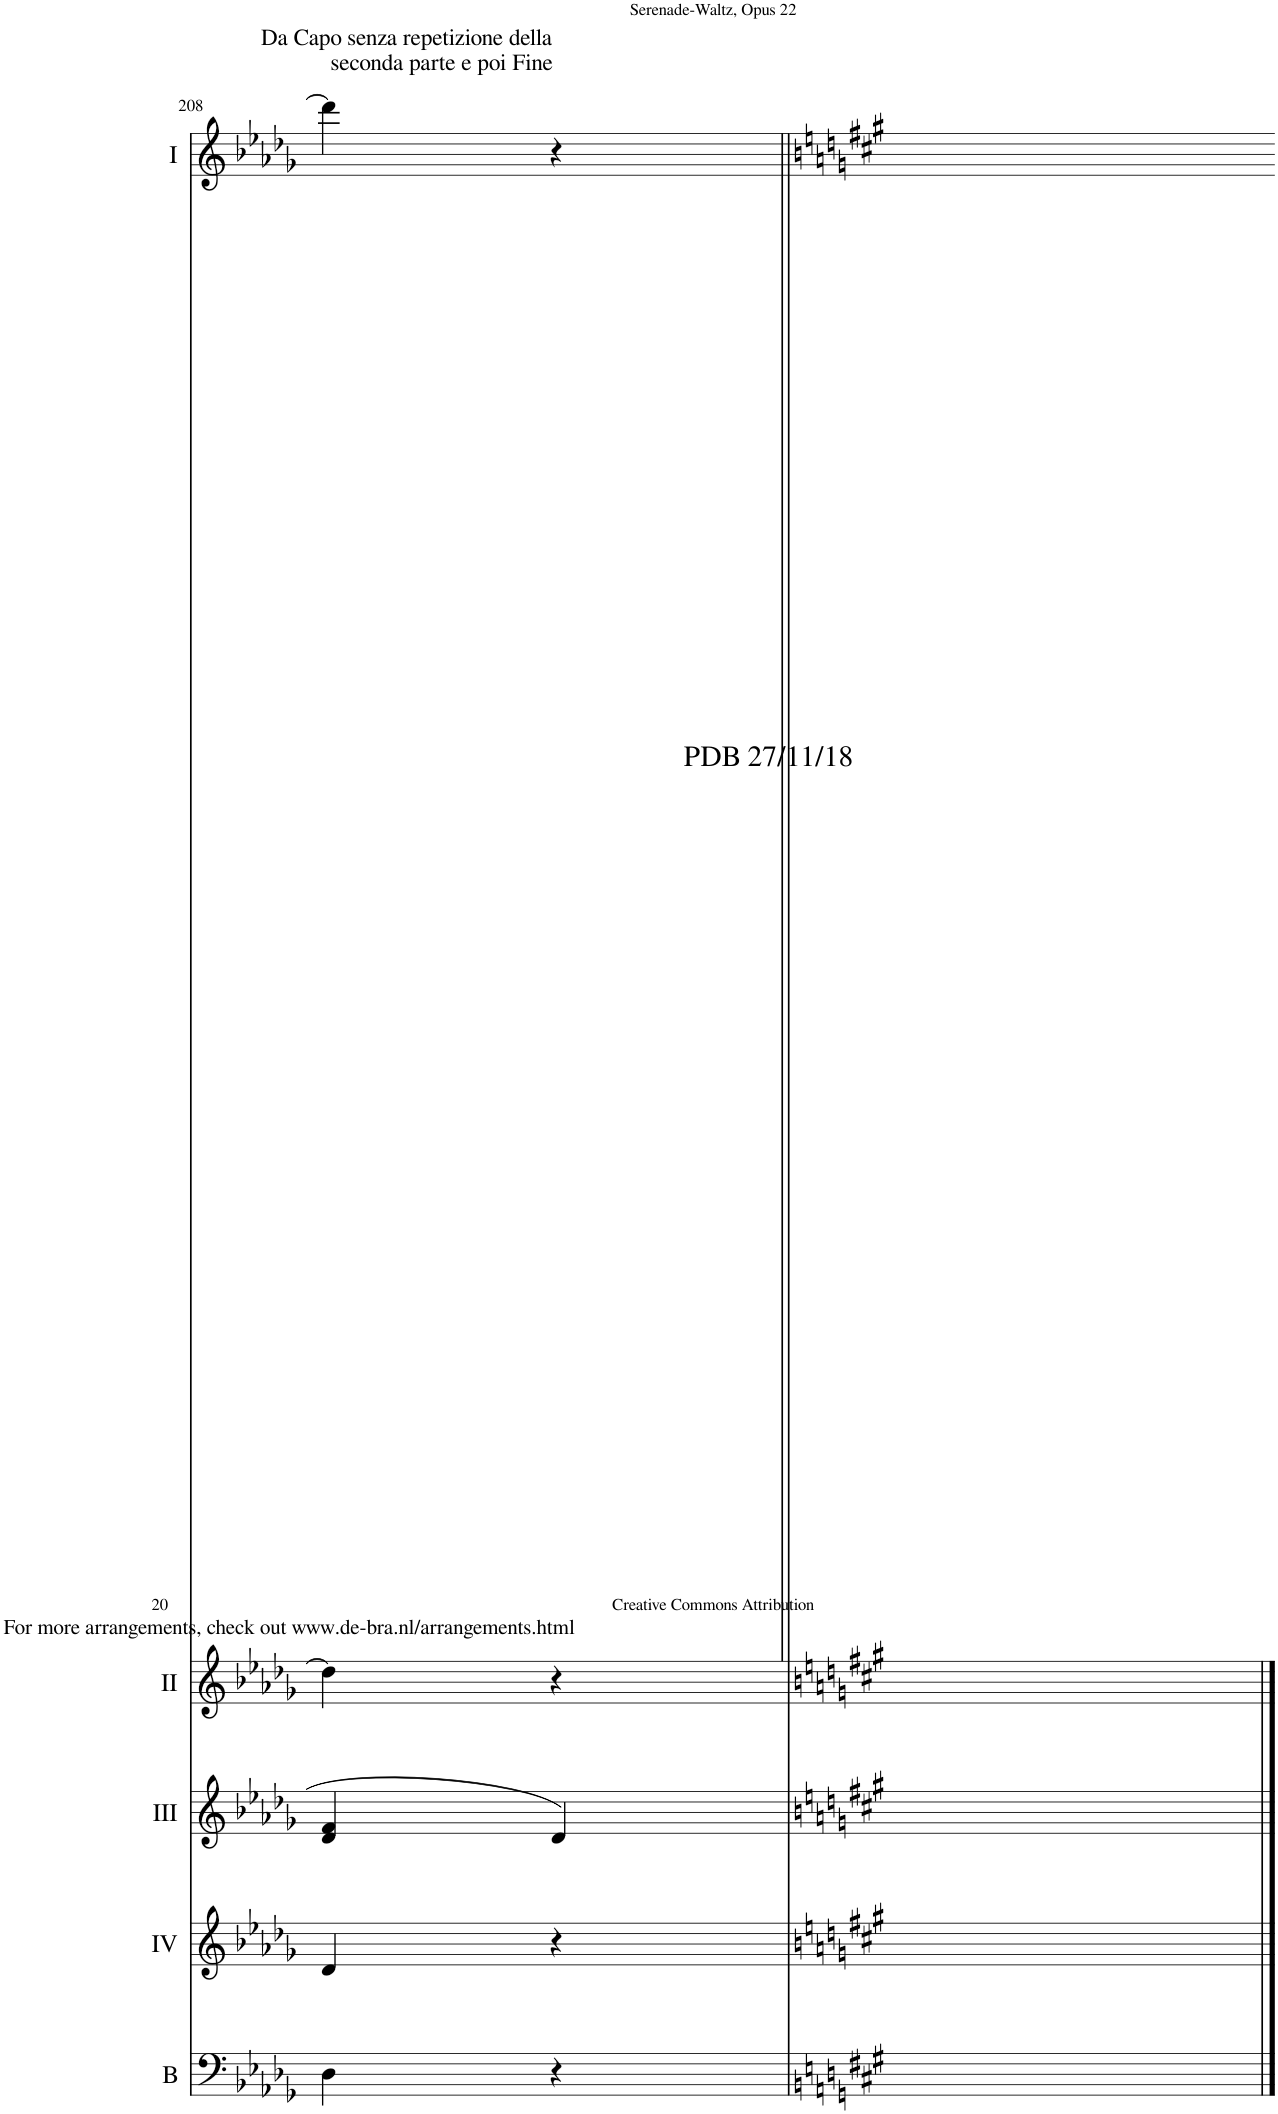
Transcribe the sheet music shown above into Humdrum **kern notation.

**kern	**kern	**kern	**kern	**kern
*part5	*part4	*part3	*part2	*part1
*staff5	*staff4	*staff3	*staff2	*staff1
*I"Bass	*I"Acc. 4	*I"Acc. 3	*I"Acc. 2	*I"Acc. 1
*I'B	*	*	*	*
!!LO:PB:g=z
*clefF4	*clefG2	*clefG2	*clefG2	*clefG2
*Trd7c12	*Trd7c12	*Trd7c12	*	*
*k[b-e-a-d-g-]	*k[b-e-a-d-g-]	*k[b-e-a-d-g-]	*k[b-e-a-d-g-]	*k[b-e-a-d-g-]
*M3/4	*M3/4	*M3/4	*M3/4	*M3/4
=208	=208	=208	=208	=208
!	!	!	!	!LO:TX:a:t=Da Capo senza repetizione della
!	!	!	!	!LO:TX:a:t=seconda parte e poi Fine
4D-\	4d-/	4d-/ 4f/	4d-\]	4ddd-\]
4r	4r	4d-/	4r	4r
=209||	=209||	=209||	=209||	=209||
*k[f#c#g#]	*k[f#c#g#]	*k[f#c#g#]	*k[f#c#g#]	*k[f#c#g#]
!	!	!	!	!LO:TX:b:t=PDB 27/11/18
!	!	!	!	!LO:TX:b:t=For more arrangements, check out www.de-bra.nl/arrangements.html
2.ryy	2.ryy	2.ryy	2.ryy	2.ryy
=-	=-	=-	=-	=-
*-	*-	*-	*-	*-
